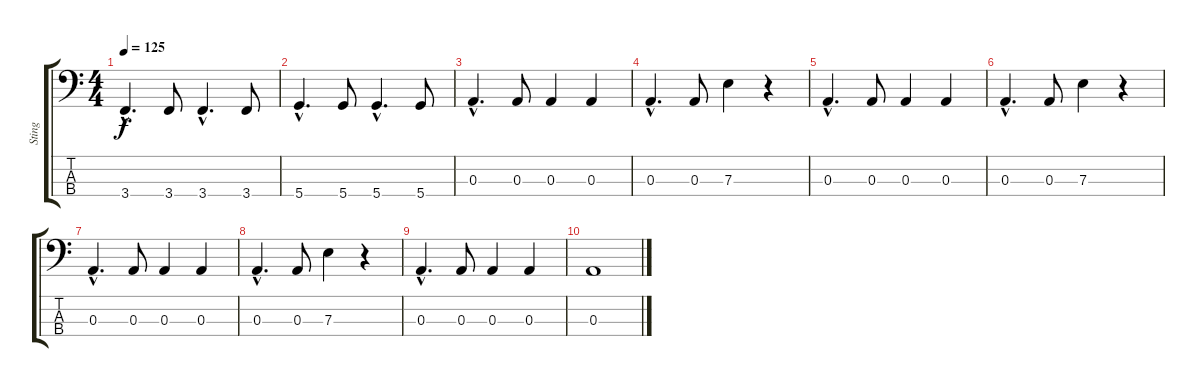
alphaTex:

\track ("Sting" "Sting") {instrument electricbassfinger}
\staff {score tabs}
\tuning (G2 D2 A1 D1) {hide}
\ts (4 4)
\tempo 125
\clef f4
\ks c
3.4{hac}.4{d dy f} 3.4.8 3.4{hac}.4{d} 3.4.8 |
5.4{hac}.4{d} 5.4.8 5.4{hac}.4{d} 5.4.8 |
0.3{hac}.4{d} 0.3.8 0.3.4 0.3.4 |
0.3{hac}.4{d} 0.3.8 7.3.4 r.4 |
0.3{hac}.4{d} 0.3.8 0.3.4 0.3.4 |
0.3{hac}.4{d} 0.3.8 7.3.4 r.4 |
0.3{hac}.4{d} 0.3.8 0.3.4 0.3.4 |
0.3{hac}.4{d} 0.3.8 7.3.4 r.4 |
0.3{hac}.4{d} 0.3.8 0.3.4 0.3.4 |
0.3.1
